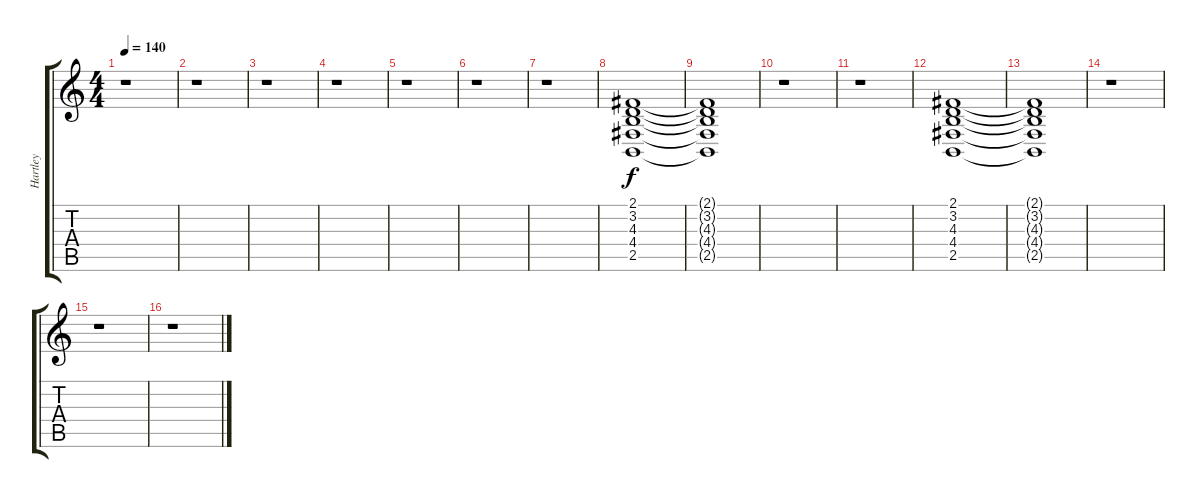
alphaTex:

\track ("Hartley" "Hartley") {instrument acousticgrandpiano}
\staff {score tabs}
\tuning (E4 B3 G3 D3 A2 E2) {hide}
\ts (4 4)
\tempo 140
\clef g2
\ks c
r.1{dy f} |
r.1 |
r.1 |
r.1 |
r.1 |
r.1 |
r.1 |
(2.1 3.2 4.3 4.4 2.5).1 |
(2.1{t} 3.2{t} 4.3{t} 4.4{t} 2.5{t}).1 |
r.1 |
r.1 |
(2.1 3.2 4.3 4.4 2.5).1 |
(2.1{t} 3.2{t} 4.3{t} 4.4{t} 2.5{t}).1 |
r.1 |
r.1 |
r.1
